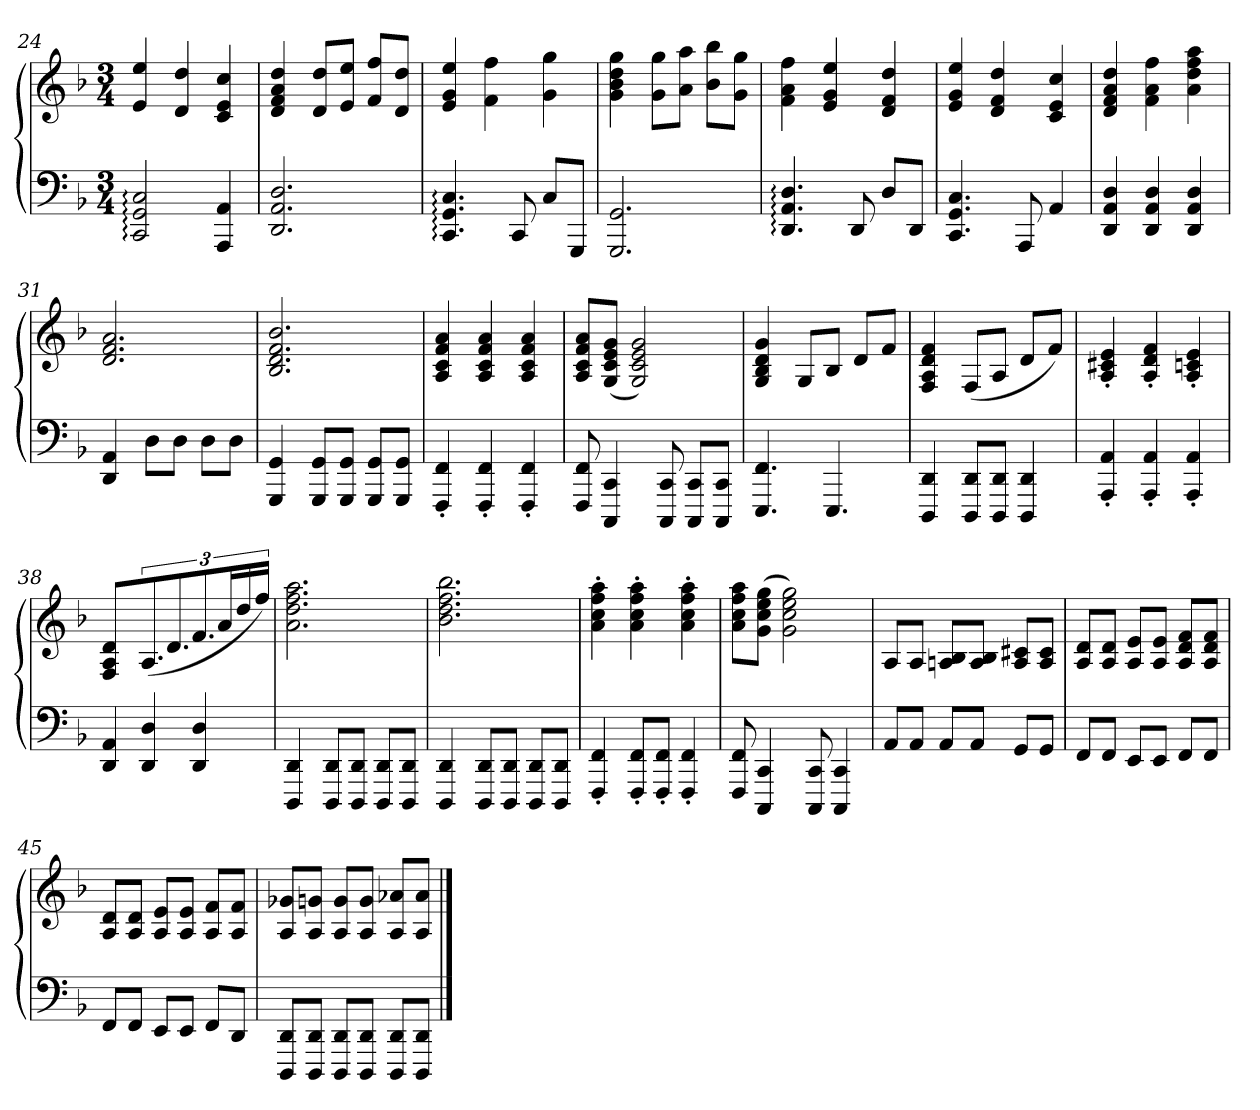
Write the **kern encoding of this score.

**kern	**kern
*part1	*part1
*staff2	*staff1
*clefF4	*clefG2
*k[b-]	*k[b-]
*M3/4	*M3/4
=24	=24
2CC:/ 2GG:/ 2C:/	4e/ 4ee/
.	4d/ 4dd/
4AAA/ 4AA/	4c/ 4e/ 4cc/
=25	=25
2.DD/ 2.AA/ 2.D/	4d/ 4f/ 4a/ 4dd/
.	8d 8ddL
.	8e 8eeJ
.	8f 8ffL
.	8d 8ddJ
!!LO:LB:g=z
=26	=26
4.CC:/ 4.GG:/ 4.C:/	4e/ 4g/ 4ee/
.	4f\ 4ff\
8CC/	.
8CL	4g\ 4gg\
8GGGJ	.
!!LO:PB:g=z
=27	=27
2.GGG/ 2.GG/	4g\ 4b-\ 4dd\ 4gg\
.	8g 8ggL
.	8a 8aaJ
.	8b- 8bb-L
.	8g 8ggJ
=28	=28
4.DD:/ 4.AA:/ 4.D:/	4f\ 4a\ 4ff\
.	4e/ 4g/ 4ee/
8DD/	.
8DL	4d/ 4f/ 4dd/
8DDJ	.
=29	=29
4.CC/ 4.GG/ 4.C/	4e/ 4g/ 4ee/
.	4d/ 4f/ 4dd/
8AAA/	.
4AA/	4c/ 4e/ 4cc/
=30	=30
4DD/ 4AA/ 4D/	4d/ 4f/ 4a/ 4dd/
4DD/ 4AA/ 4D/	4f\ 4a\ 4ff\
4DD/ 4AA/ 4D/	4a\ 4dd\ 4ff\ 4aa\
=31	=31
4DD/ 4AA/	2.d/ 2.f/ 2.a/
8DL	.
8DJ	.
8DL	.
8DJ	.
=32	=32
4GGG/ 4GG/	2.B-/ 2.d/ 2.f/ 2.b-/
8GGG 8GGL	.
8GGG 8GGJ	.
8GGG 8GGL	.
8GGG 8GGJ	.
=33	=33
4FFF'/ 4FF'/	4A/ 4c/ 4f/ 4a/
4FFF'/ 4FF'/	4A/ 4c/ 4f/ 4a/
4FFF'/ 4FF'/	4A/ 4c/ 4f/ 4a/
!!LO:LB:g=z
=34	=34
8FFF 8FF	8A 8c 8f 8aL
4CCC 4CC	(8G 8c 8e 8gJ
.	2G 2c 2e 2g)
8CCC 8CC	.
8CCC 8CCL	.
8CCC 8CCJ	.
=35	=35
4.EEE 4.FF	4G 4B- 4d 4g
.	8GL
4.EEE	8B-J
.	8dL
.	8fJ
=36	=36
4DDD 4DD	4F 4A 4d 4f
8DDD 8DDL	(8FL
8DDD 8DDJ	8AJ
4DDD 4DD	8dL
.	8fJ)
=37	=37
4AAA' 4AA'	4A' 4c#X' 4e'
4AAA' 4AA'	4A' 4d' 4f'
4AAA' 4AA'	4A' 4cn' 4e'
=38	=38
4DD 4AA	4F 4A 4d
4DD 4D	(12.AL
.	12.dJ
4DD 4D	12.fJ
.	24a
.	24dd
.	24ff)
=39	=39
4DDD 4DD	2.a 2.dd 2.ff 2.aa
8DDD 8DDL	.
8DDD 8DDJ	.
8DDD 8DDL	.
8DDD 8DDJ	.
!!LO:LB:g=z
=40	=40
4DDD 4DD	2.b- 2.dd 2.ff 2.bb-
8DDD 8DDL	.
8DDD 8DDJ	.
8DDD 8DDL	.
8DDD 8DDJ	.
=41	=41
4FFF' 4FF'	4a' 4cc' 4ff' 4aa'
8FFF' 8FF'L	4a' 4cc' 4ff' 4aa'
8FFF' 8FF'J	.
4FFF' 4FF'	4a' 4cc' 4ff' 4aa'
=42	=42
8FFF 8FF	8a 8cc 8ff 8aaL
4CCC 4CC	(8g 8cc 8ee 8ggJ
.	2g 2cc 2ee 2gg)
8CCC 8CC	.
4CCC 4CC	.
=43	=43
8AAL	8AL
8AAJ	8AJ
8AAL	8An 8B-L
8AAJ	8A 8B-J
8GGL	8A 8c#XL
8GGJ	8A 8c#J
=44	=44
8FFL	8A 8dL
8FFJ	8A 8dJ
8EEL	8A 8eL
8EEJ	8A 8eJ
8FFL	8A 8d 8fL
8FFJ	8A 8d 8fJ
=45	=45
8FFL	8A 8dL
8FFJ	8A 8dJ
8EEL	8A 8eL
8EEJ	8A 8eJ
8FFL	8A 8fL
8DDJ	8A 8fJ
!!LO:LB:g=z
=46	=46
8DDD 8DDL	8A 8g-XL
8DDD 8DDJ	8A 8gnJ
8DDD 8DDL	8A 8gL
8DDD 8DDJ	8A 8gJ
8DDD 8DDL	8A 8a-XL
8DDD 8DDJ	8A 8a-J
==	==
*-	*-
